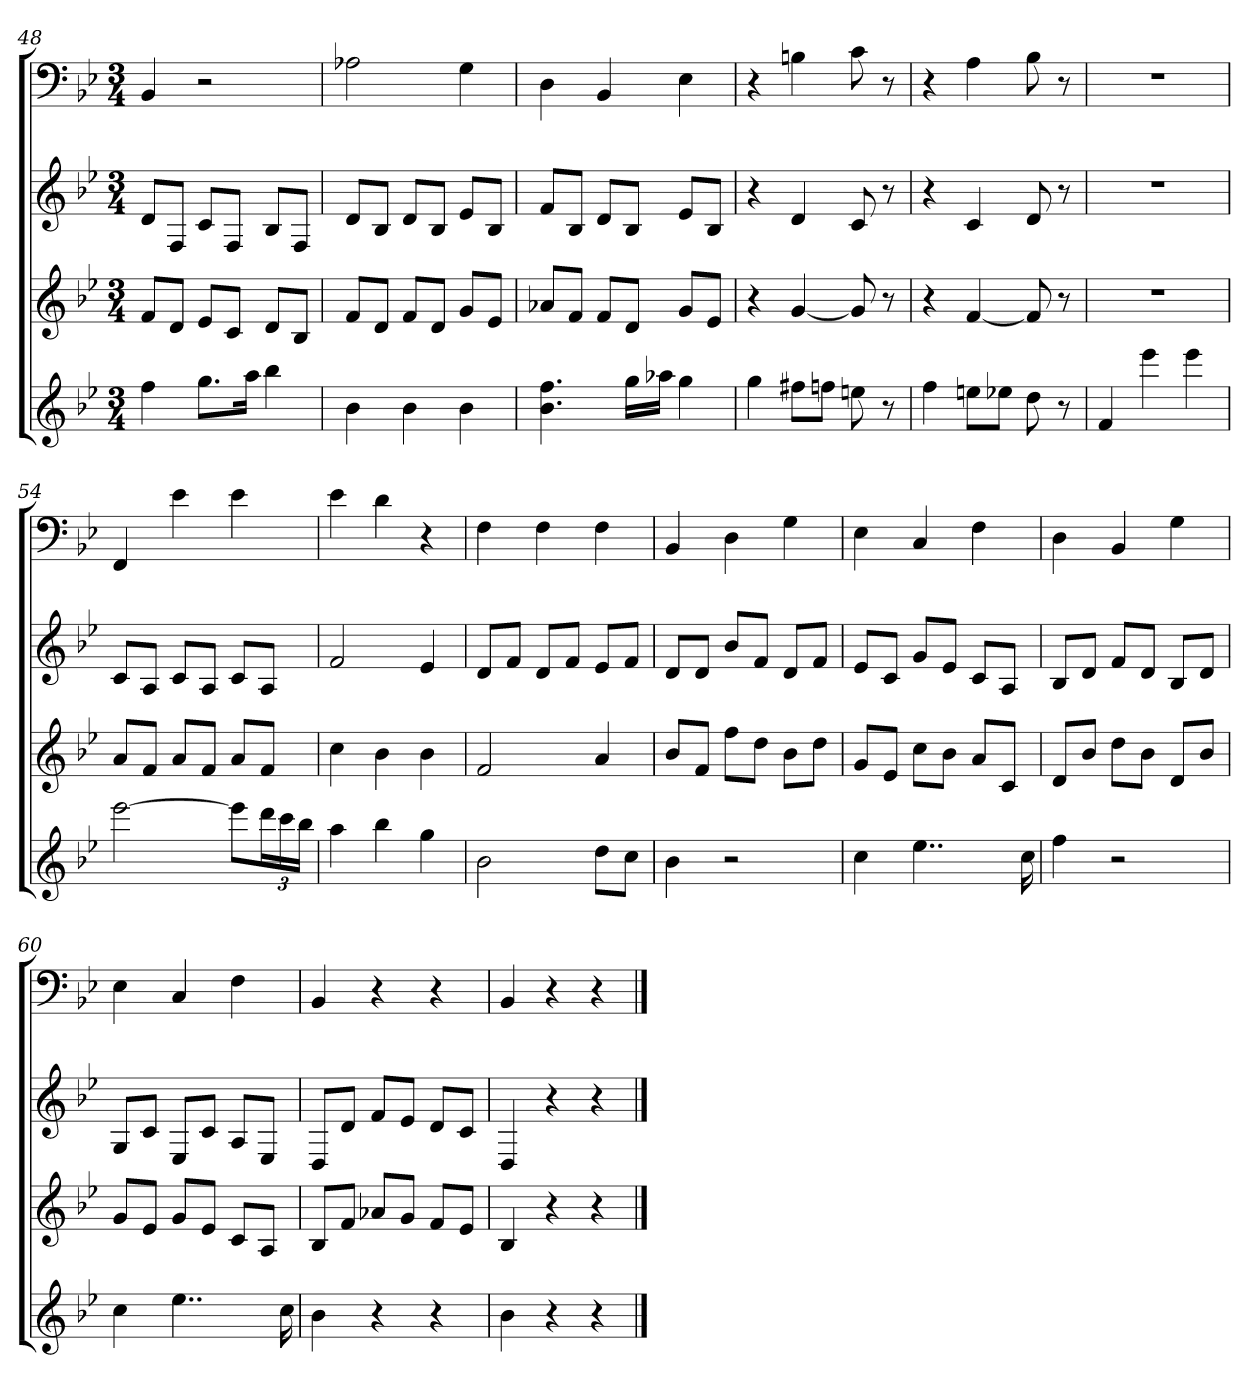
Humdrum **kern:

**kern	**kern	**kern	**kern
*part4	*part3	*part2	*part1
*staff4	*staff3	*staff2	*staff1
*k[b-e-]	*k[b-e-]	*k[b-e-]	*k[b-e-]
*B-:	*B-:	*B-:	*B-:
*M3/4	*M3/4	*M3/4	*M3/4
=48	=48	=48	=48
4ff	8fL	8dL	4BB-
.	8dJ	8FJ	.
8.ggL	8e-L	8cL	2r
.	8cJ	8FJ	.
16aaJk	.	.	.
4bb-	8dL	8B-L	.
.	8B-J	8FJ	.
=49	=49	=49	=49
4b-	8fL	8dL	2A-X
.	8dJ	8B-J	.
4b-	8fL	8dL	.
.	8dJ	8B-J	.
4b-	8gL	8e-L	4G
.	8e-J	8B-J	.
=50	=50	=50	=50
4.b- 4.ff	8a-XL	8fL	4D
.	8fJ	8B-J	.
.	8fL	8dL	4BB-
16ggLL	8dJ	8B-J	.
16aa-XJJ	.	.	.
4gg	8gL	8e-L	4E-
.	8e-J	8B-J	.
=51	=51	=51	=51
4gg	4r	4r	4r
8ff#XL	[4g	4d	4Bn
8ffnJ	.	.	.
8een	8g]	8c	8c
8r	8r	8r	8r
=52	=52	=52	=52
4ff	4r	4r	4r
8eenL	[4f	4c	4A
8ee-XJ	.	.	.
8dd	8f]	8d	8B-
8r	8r	8r	8r
=53	=53	=53	=53
4f	2.r	2.r	2.r
4eee-	.	.	.
4eee-	.	.	.
=54	=54	=54	=54
[2eee-	8aL	8cL	4FF
.	8fJ	8AJ	.
.	8aL	8cL	4e-
.	8fJ	8AJ	.
8eee-L]	8aL	8cL	4e-
24dddL	8fJ	8AJ	.
24ccc	.	.	.
24bb-JJ	.	.	.
=55	=55	=55	=55
4aa	4cc	2f	4e-
4bb-	4b-	.	4d
4gg	4b-	4e-	4r
=56	=56	=56	=56
2b-	2f	8dL	4F
.	.	8fJ	.
.	.	8dL	4F
.	.	8fJ	.
8ddL	4a	8e-L	4F
8ccJ	.	8fJ	.
=57	=57	=57	=57
4b-	8b-L	8dL	4BB-
.	8fJ	8dJ	.
2r	8ffL	8b-L	4D
.	8ddJ	8fJ	.
.	8b-L	8dL	4G
.	8ddJ	8fJ	.
=58	=58	=58	=58
4cc	8gL	8e-L	4E-
.	8e-J	8cJ	.
4..ee-	8ccL	8gL	4C
.	8b-J	8e-J	.
.	8aL	8cL	4F
.	8cJ	8AJ	.
16cc	.	.	.
=59	=59	=59	=59
4ff	8dL	8B-L	4D
.	8b-J	8dJ	.
2r	8ddL	8fL	4BB-
.	8b-J	8dJ	.
.	8dL	8B-L	4G
.	8b-J	8dJ	.
=60	=60	=60	=60
4cc	8gL	8GL	4E-
.	8e-J	8cJ	.
4..ee-	8gL	8E-L	4C
.	8e-J	8cJ	.
.	8cL	8AL	4F
.	8AJ	8E-J	.
16cc	.	.	.
=61a	=61a	=61a	=61a
4b-	8B-L	8DL	4BB-
.	8fJ	8dJ	.
4r	8a-XL	8fL	4r
.	8gJ	8e-J	.
4r	8fL	8dL	4r
.	8e-J	8cJ	.
=61b	=61b	=61b	=61b
4b-	4B-	4D	4BB-
4r	4r	4r	4r
4r	4r	4r	4r
==	==	==	==
*-	*-	*-	*-
